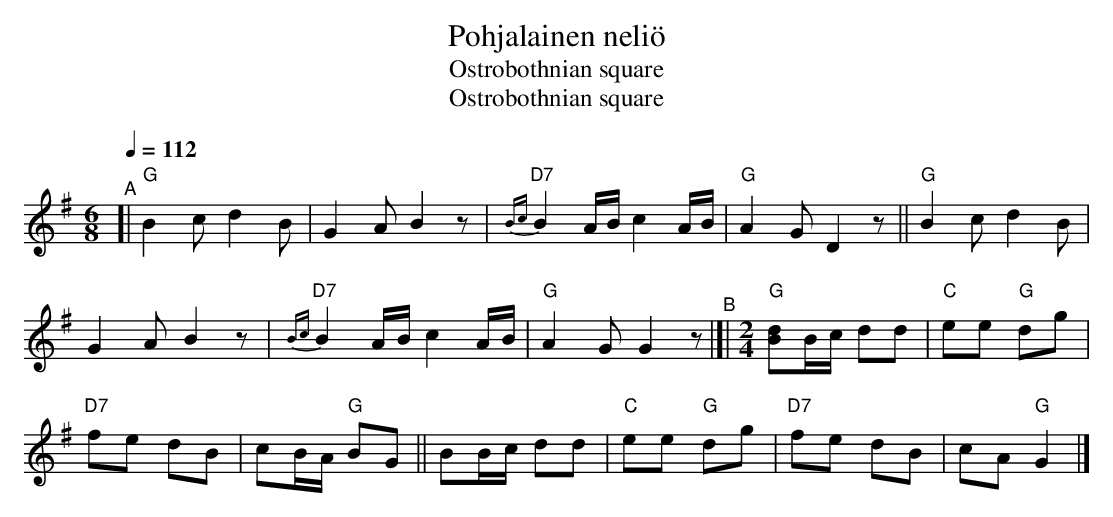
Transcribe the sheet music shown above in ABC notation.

X:1
T: Pohjalainen neli\"o
T: Ostrobothnian square
T: Ostrobothnian square
L: 1/8
M: 6/8
Q: 1/4=112
K: G
"^A"[|\
"G"B2c d2B | G2A B2z | "D7"{Bc}B2A/B/ c2A/B/ | "G"A2G D2z || "G"B2c d2B |
G2A B2z | "D7"{Bc}B2A/B/ c2A/B/ | "G"A2G G2z "^B"|[| [M:2/4] "G"[dB]B/c/ dd | "C"ee "G"dg |
"D7"fe dB | cB/A/ "G"BG || BB/c/ dd | "C"ee "G"dg | "D7"fe dB | cA "G"G2 |]
